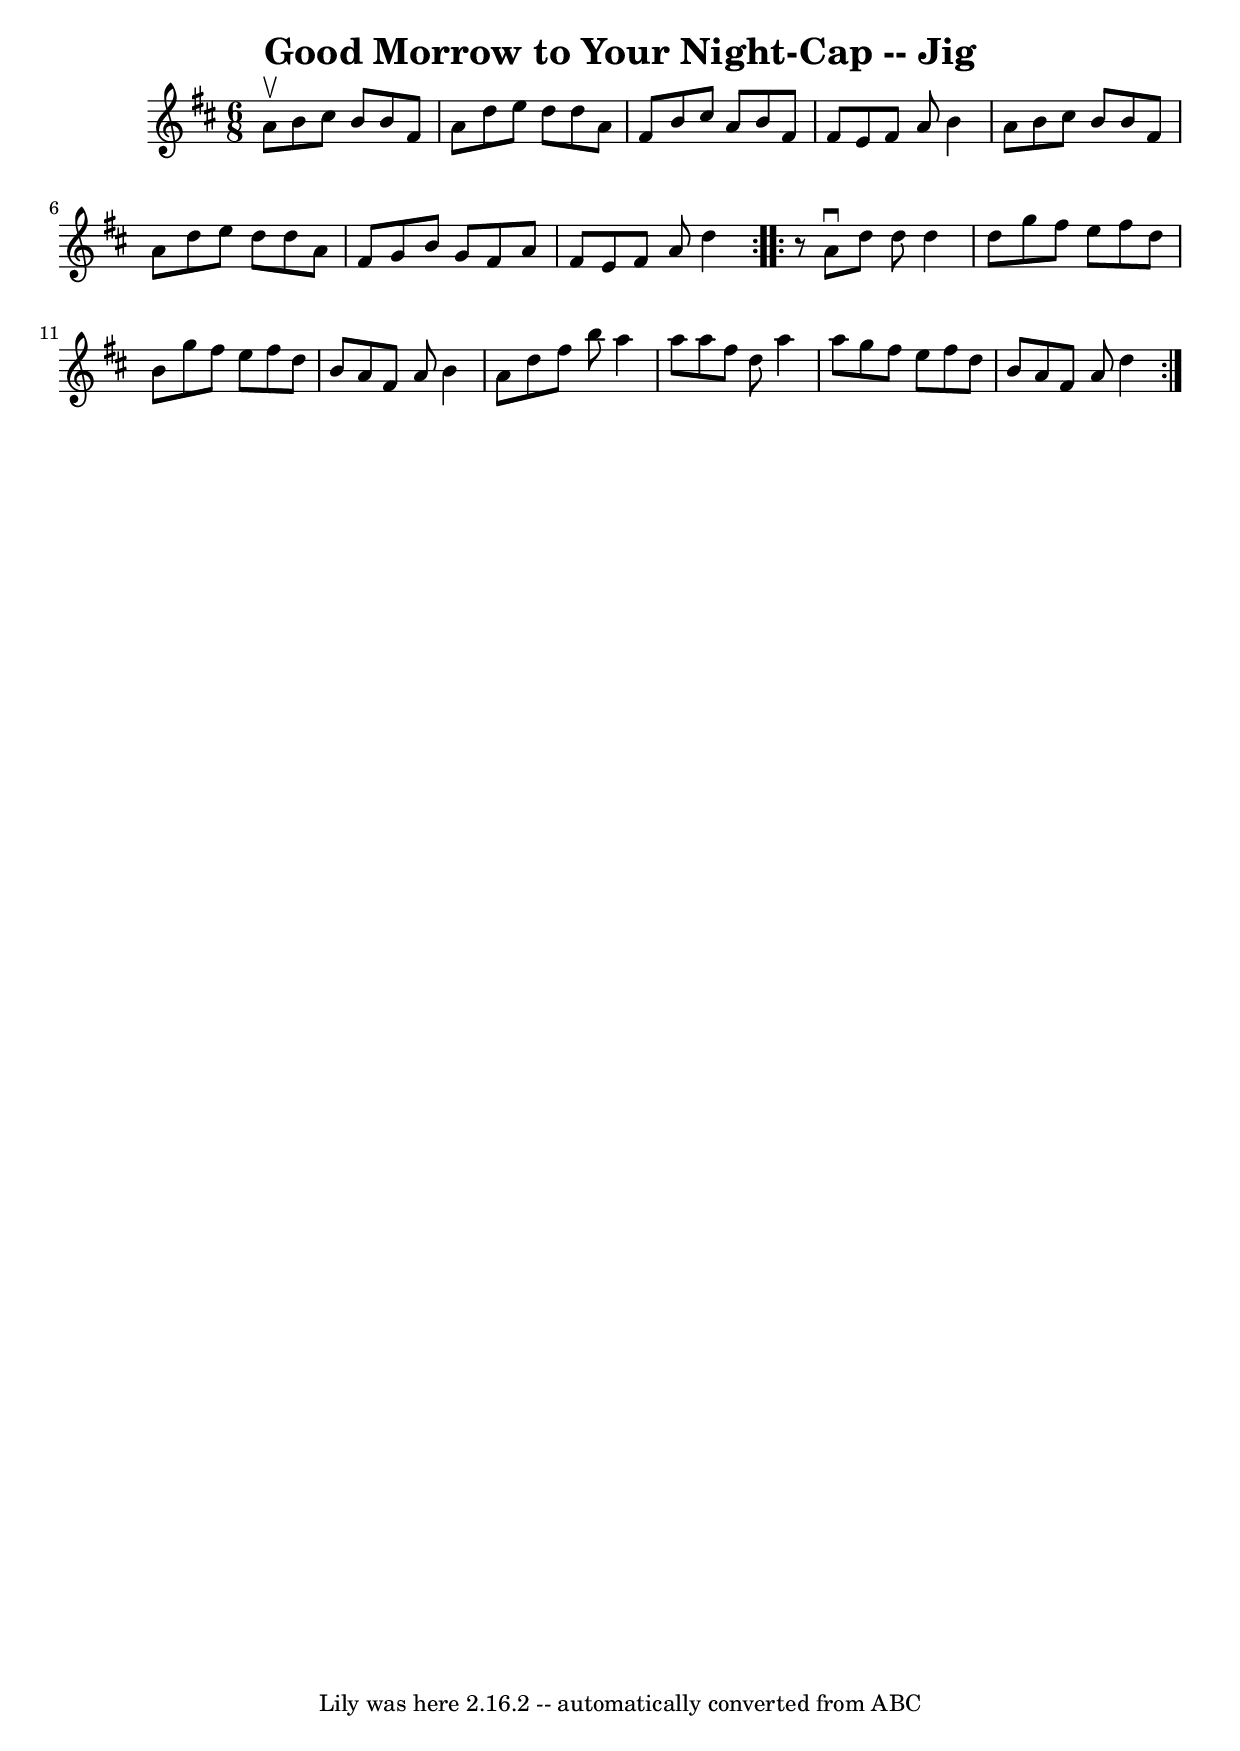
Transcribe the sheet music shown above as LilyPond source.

\version "2.7.40"
\include "Mammoth.ily"
\header {
	%% book = "Ryan's Mammoth Collection"
	crossRefNumber = "1"
	footnotes = "\\\\91 475"
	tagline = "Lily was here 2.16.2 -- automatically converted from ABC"
	title = "Good Morrow to Your Night-Cap -- Jig"
}
voicedefault =  {


\repeat volta 2 {
\time 6/8 \key d \major a'8^\upbow |
 b'8 cis''8 b'8 b'8  
 fis'8 a'8    |
 d''8 e''8 d''8 d''8 a'8 fis'8    
|
 b'8 cis''8 a'8 b'8 fis'8 fis'8    |
 e'8    
fis'8 a'8 b'4 a'8    |
 b'8 cis''8 b'8 b'8 fis'8 
 a'8    |
 d''8 e''8 d''8 d''8 a'8 fis'8    |
   
g'8 b'8 g'8 fis'8 a'8 fis'8    |
 e'8 fis'8 a'8    
d''4  }     \repeat volta 2 {   r8 |
 a'8^\downbow d''8 d''8    
d''4 d''8    |
 g''8 fis''8 e''8 fis''8 d''8 b'8    
|
 g''8 fis''8 e''8 fis''8 d''8 b'8    |
 a'8    
fis'8 a'8 b'4 a'8    |
 d''8 fis''8 b''8 a''4    
a''8    |
 a''8 fis''8 d''8 a''4 a''8    |
 g''8    
fis''8 e''8 fis''8 d''8 b'8    |
 a'8 fis'8 a'8    
d''4  }   
}

\score{
    <<

	\context Staff="default"
	{
	    \voicedefault 
	}

    >>
	\layout {
	}
	\midi {}
}
